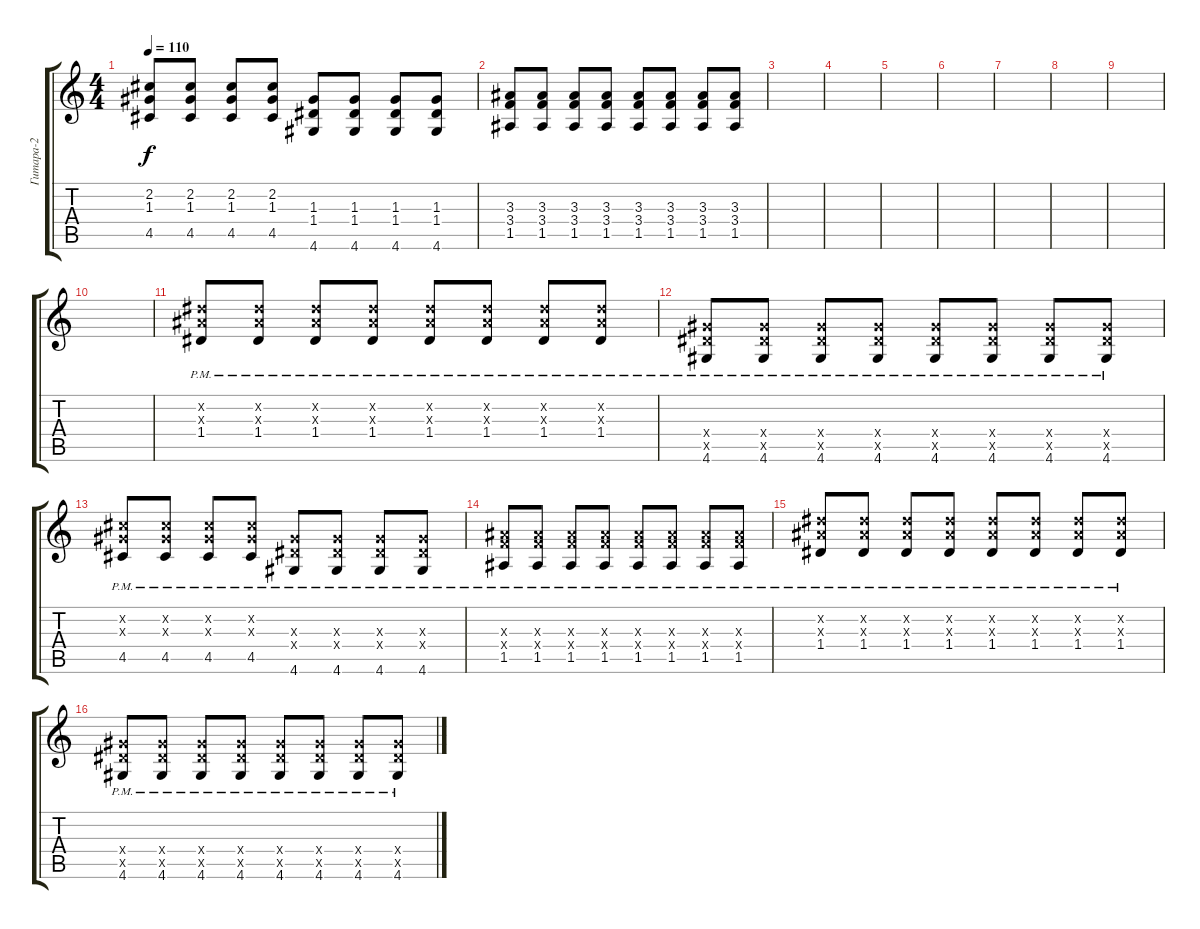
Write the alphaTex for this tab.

\track ("Гитара-2" "Гитара-2") {instrument overdrivenguitar}
\staff {score tabs}
\tuning (E4 B3 G3 D3 A2 E2) {hide}
\ts (4 4)
\tempo 110
\clef g2
\ks c
(2.2 1.3 4.5).8{dy f} (2.2 1.3 4.5).8 (2.2 1.3 4.5).8 (2.2 1.3 4.5).8 (1.3 1.4 4.6).8 (1.3 1.4 4.6).8 (1.3 1.4 4.6).8 (1.3 1.4 4.6).8 |
(3.3 3.4 1.5).8 (3.3 3.4 1.5).8 (3.3 3.4 1.5).8 (3.3 3.4 1.5).8 (3.3 3.4 1.5).8 (3.3 3.4 1.5).8 (3.3 3.4 1.5).8 (3.3 3.4 1.5).8 |
|
|
|
|
|
|
|
|
(4.2{pm x} 3.3{pm x} 1.4{pm}).8{instrument distortionguitar} (4.2{x} 3.3{pm x} 1.4{pm}).8 (4.2{x} 3.3{pm x} 1.4{pm}).8 (4.2{x} 3.3{pm x} 1.4{pm}).8 (4.2{pm x} 3.3{pm x} 1.4{pm}).8 (4.2{x} 3.3{pm x} 1.4{pm}).8 (4.2{x} 3.3{pm x} 1.4{pm}).8 (4.2{x} 3.3{pm x} 1.4{pm}).8 |
(6.4{x} 6.5{x} 4.6{pm}).8 (6.4{x} 6.5{x} 4.6{pm}).8 (6.4{x} 6.5{x} 4.6{pm}).8 (6.4{x} 6.5{x} 4.6{pm}).8 (6.4{x} 6.5{x} 4.6{pm}).8 (6.4{x} 6.5{x} 4.6{pm}).8 (6.4{x} 6.5{x} 4.6{pm}).8 (6.4{x} 6.5{x} 4.6{pm}).8 |
(2.2{x} 1.3{x} 4.5{pm}).8 (2.2{x} 1.3{x} 4.5{pm}).8 (2.2{x} 1.3{x} 4.5{pm}).8 (2.2{x} 1.3{x} 4.5{pm}).8 (1.3{x} 1.4{x} 4.6{pm}).8 (1.3{x} 1.4{x} 4.6{pm}).8 (1.3{x} 1.4{x} 4.6{pm}).8 (1.3{x} 1.4{x} 4.6{pm}).8 |
(3.3{x} 3.4{x} 1.5{pm}).8 (3.3{x} 3.4{x} 1.5{pm}).8 (3.3{x} 3.4{x} 1.5{pm}).8 (3.3{x} 3.4{x} 1.5{pm}).8 (3.3{x} 3.4{x} 1.5{pm}).8 (3.3{x} 3.4{x} 1.5{pm}).8 (3.3{x} 3.4{x} 1.5{pm}).8 (3.3{x} 3.4{x} 1.5{pm}).8 |
(4.2{pm x} 3.3{pm x} 1.4{pm}).8 (4.2{x} 3.3{pm x} 1.4{pm}).8 (4.2{x} 3.3{pm x} 1.4{pm}).8 (4.2{x} 3.3{pm x} 1.4{pm}).8 (4.2{pm x} 3.3{pm x} 1.4{pm}).8 (4.2{x} 3.3{pm x} 1.4{pm}).8 (4.2{x} 3.3{pm x} 1.4{pm}).8 (4.2{x} 3.3{pm x} 1.4{pm}).8 |
(6.4{x} 6.5{x} 4.6{pm}).8 (6.4{x} 6.5{x} 4.6{pm}).8 (6.4{x} 6.5{x} 4.6{pm}).8 (6.4{x} 6.5{x} 4.6{pm}).8 (6.4{x} 6.5{x} 4.6{pm}).8 (6.4{x} 6.5{x} 4.6{pm}).8 (6.4{x} 6.5{x} 4.6{pm}).8 (6.4{x} 6.5{x} 4.6{pm}).8
